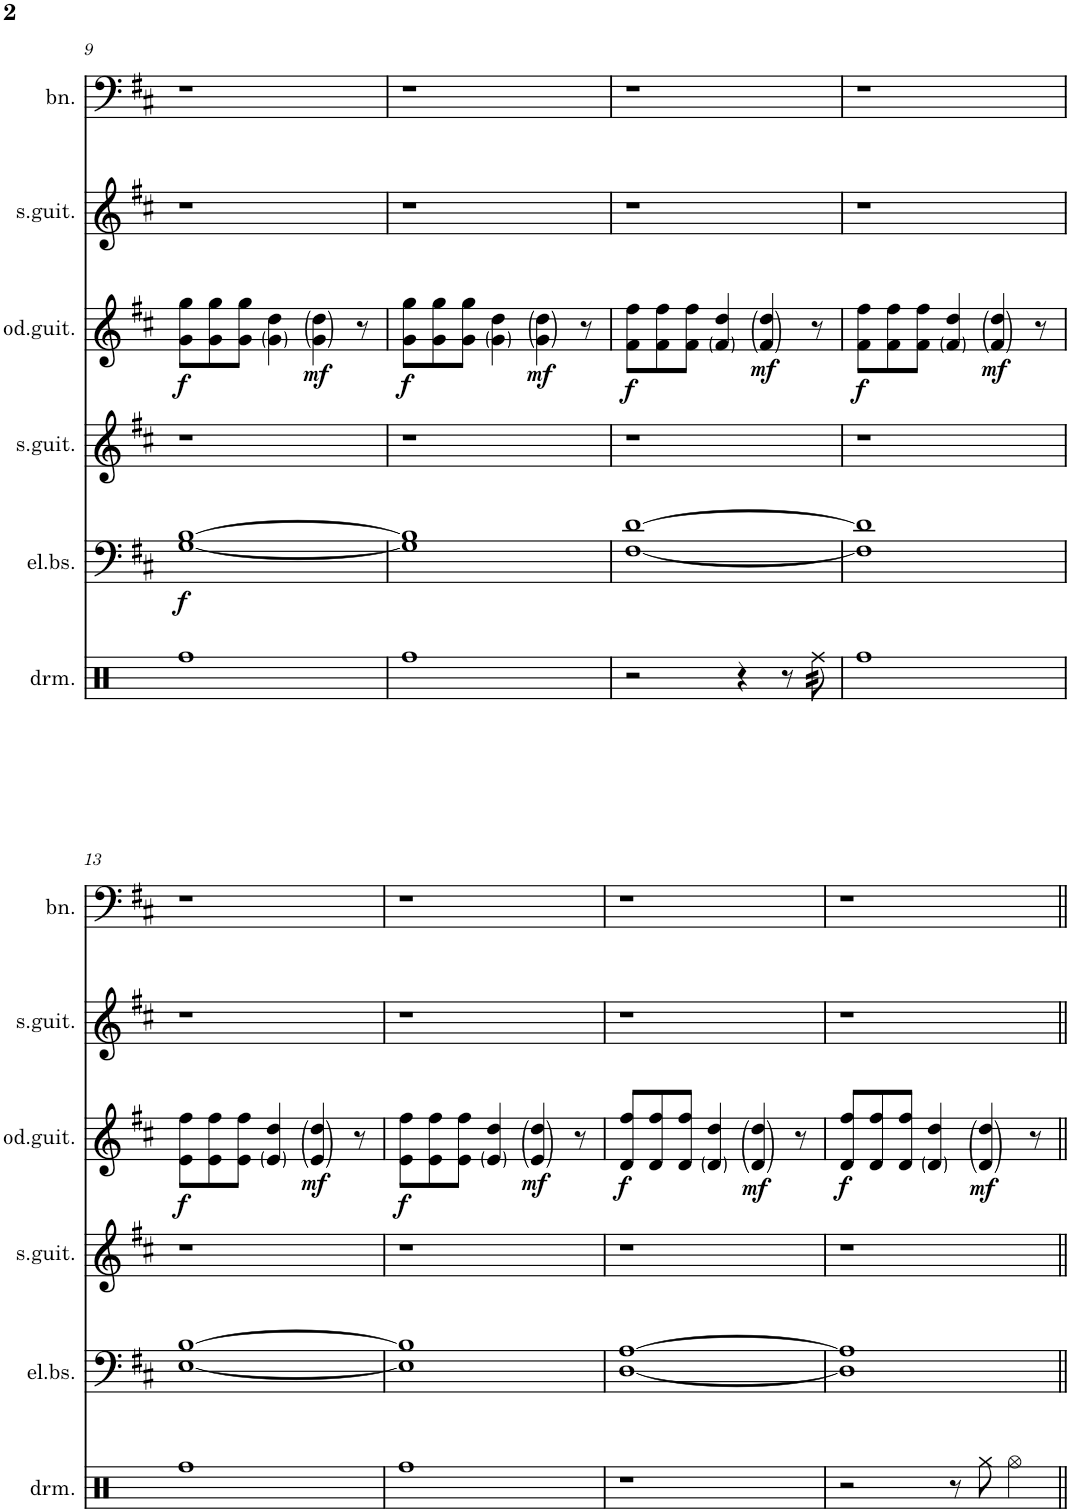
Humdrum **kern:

**kern	**kern	**dynam	**kern	**kern	**dynam	**kern	**kern
*part6	*part5	*part5	*part4	*part3	*part3	*part2	*part1
*staff6	*staff5	*staff5	*staff4	*staff3	*staff3	*staff2	*staff1
*I"Drums (Ijichi)	*I"Bass (Yamada)	*	*I"Acoustic Guitar	*I"Guitar II (Kita)	*	*I"Guitar I (Goto)	*I"Vocals
*I'drm.	*	*	*	*	*	*	*
!!LO:PB:g=z
*clefX	*clefF4	*	*clefG2	*clefG2	*	*clefG2	*clefF4
*	*Trd7c12	*	*Trd7c12	*Trd7c12	*	*Trd7c12	*
*k[f#c#]	*k[f#c#]	*	*k[f#c#]	*k[f#c#]	*	*k[f#c#]	*k[f#c#]
*M4/4	*M4/4	*	*M4/4	*M4/4	*	*M4/4	*M4/4
=9	=9	=9	=9	=9	=9	=9	=9
!	!	!LO:DY:b	!	!	!LO:DY:b	!	!
1Rff	[1G [1B	f	1r	8g\ 8gg\L	f	1r	1r
.	.	.	.	8g\ 8gg\	.	.	.
.	.	.	.	8g\ 8gg\J	.	.	.
.	.	.	.	4g\ 4dd\	.	.	.
!	!	!	!	!	!LO:DY:b	!	!
.	.	.	.	4g\ 4dd\	mf	.	.
.	.	.	.	8r	.	.	.
=10	=10	=10	=10	=10	=10	=10	=10
!	!	!	!	!	!LO:DY:b	!	!
1Rff	1G] 1B]	.	1r	8g\ 8gg\L	f	1r	1r
.	.	.	.	8g\ 8gg\	.	.	.
.	.	.	.	8g\ 8gg\J	.	.	.
.	.	.	.	4g\ 4dd\	.	.	.
!	!	!	!	!	!LO:DY:b	!	!
.	.	.	.	4g\ 4dd\	mf	.	.
.	.	.	.	8r	.	.	.
=11	=11	=11	=11	=11	=11	=11	=11
!	!	!	!	!	!LO:DY:b	!	!
2r	[1F# [1d	.	1r	8f#\ 8ff#\L	f	1r	1r
.	.	.	.	8f#\ 8ff#\	.	.	.
.	.	.	.	8f#\ 8ff#\J	.	.	.
.	.	.	.	4f#/ 4dd/	.	.	.
4r	.	.	.	.	.	.	.
!	!	!	!	!	!LO:DY:b	!	!
.	.	.	.	4f#/ 4dd/	mf	.	.
8r	.	.	.	.	.	.	.
*tremolo	*	*	*	*	*	*	*
32Rff\	.	.	.	8r	.	.	.
32Rff\	.	.	.	.	.	.	.
32Rff\	.	.	.	.	.	.	.
32Rff\	.	.	.	.	.	.	.
*Xtremolo	*	*	*	*	*	*	*
=12	=12	=12	=12	=12	=12	=12	=12
!	!	!	!	!	!LO:DY:b	!	!
1Rff	1F#] 1d]	.	1r	8f#\ 8ff#\L	f	1r	1r
.	.	.	.	8f#\ 8ff#\	.	.	.
.	.	.	.	8f#\ 8ff#\J	.	.	.
.	.	.	.	4f#/ 4dd/	.	.	.
!	!	!	!	!	!LO:DY:b	!	!
.	.	.	.	4f#/ 4dd/	mf	.	.
.	.	.	.	8r	.	.	.
!!LO:LB:g=z
=13	=13	=13	=13	=13	=13	=13	=13
!	!	!	!	!	!LO:DY:b	!	!
1Rff	[1E [1B	.	1r	8e\ 8ff#\L	f	1r	1r
.	.	.	.	8e\ 8ff#\	.	.	.
.	.	.	.	8e\ 8ff#\J	.	.	.
.	.	.	.	4e/ 4dd/	.	.	.
!	!	!	!	!	!LO:DY:b	!	!
.	.	.	.	4e/ 4dd/	mf	.	.
.	.	.	.	8r	.	.	.
=14	=14	=14	=14	=14	=14	=14	=14
!	!	!	!	!	!LO:DY:b	!	!
1Rff	1E] 1B]	.	1r	8e\ 8ff#\L	f	1r	1r
.	.	.	.	8e\ 8ff#\	.	.	.
.	.	.	.	8e\ 8ff#\J	.	.	.
.	.	.	.	4e/ 4dd/	.	.	.
!	!	!	!	!	!LO:DY:b	!	!
.	.	.	.	4e/ 4dd/	mf	.	.
.	.	.	.	8r	.	.	.
=15	=15	=15	=15	=15	=15	=15	=15
!	!	!	!	!	!LO:DY:b	!	!
1r	[1D [1A	.	1r	8d/ 8ff#/L	f	1r	1r
.	.	.	.	8d/ 8ff#/	.	.	.
.	.	.	.	8d/ 8ff#/J	.	.	.
.	.	.	.	4d/ 4dd/	.	.	.
!	!	!	!	!	!LO:DY:b	!	!
.	.	.	.	4d/ 4dd/	mf	.	.
.	.	.	.	8r	.	.	.
=16	=16	=16	=16	=16	=16	=16	=16
!	!	!	!	!	!LO:DY:b	!	!
2r	1D] 1A]	.	1r	8d/ 8ff#/L	f	1r	1r
.	.	.	.	8d/ 8ff#/	.	.	.
.	.	.	.	8d/ 8ff#/J	.	.	.
.	.	.	.	4d/ 4dd/	.	.	.
8r	.	.	.	.	.	.	.
!	!	!	!	!	!LO:DY:b	!	!
8Rgg\	.	.	.	4d/ 4dd/	mf	.	.
4Rgg\	.	.	.	.	.	.	.
.	.	.	.	8r	.	.	.
=||	=||	=||	=||	=||	=||	=||	=||
*-	*-	*-	*-	*-	*-	*-	*-
